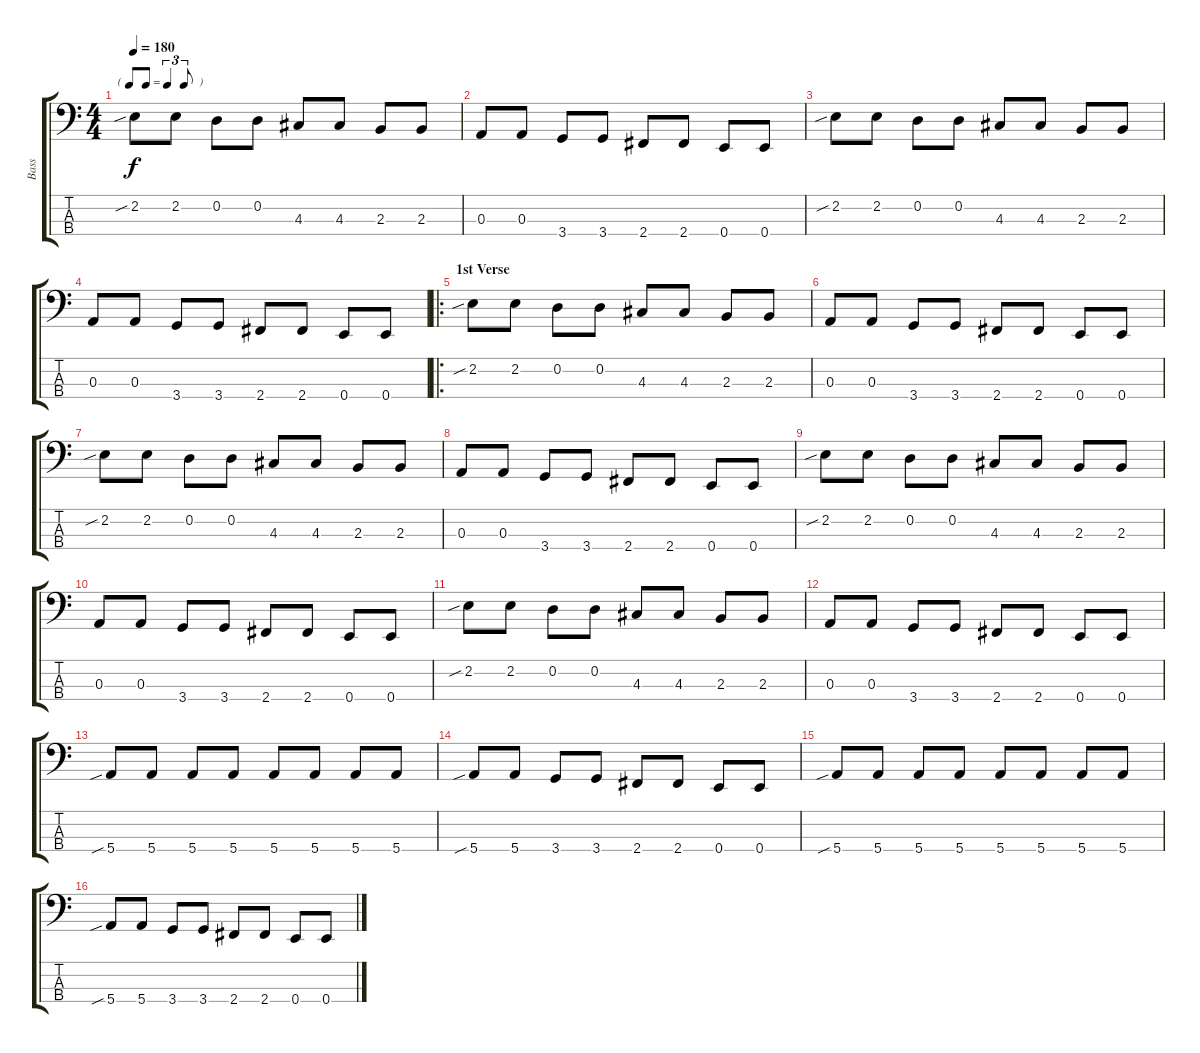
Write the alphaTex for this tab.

\track ("Bass" "Bass") {instrument acousticbass}
\staff {score tabs}
\tuning (G2 D2 A1 E1) {hide}
\ts (4 4)
\tf triplet8th
\tempo 180
\clef f4
\ks c
2.2{sib}.8{dy f} 2.2.8 0.2.8 0.2.8 4.3.8 4.3.8 2.3.8 2.3.8 |
0.3.8 0.3.8 3.4.8 3.4.8 2.4.8 2.4.8 0.4.8 0.4.8 |
2.2{sib}.8 2.2.8 0.2.8 0.2.8 4.3.8 4.3.8 2.3.8 2.3.8 |
0.3.8 0.3.8 3.4.8 3.4.8 2.4.8 2.4.8 0.4.8 0.4.8 |
\ro
\section ("" "1st Verse")
2.2{sib}.8 2.2.8 0.2.8 0.2.8 4.3.8 4.3.8 2.3.8 2.3.8 |
0.3.8 0.3.8 3.4.8 3.4.8 2.4.8 2.4.8 0.4.8 0.4.8 |
2.2{sib}.8 2.2.8 0.2.8 0.2.8 4.3.8 4.3.8 2.3.8 2.3.8 |
0.3.8 0.3.8 3.4.8 3.4.8 2.4.8 2.4.8 0.4.8 0.4.8 |
2.2{sib}.8 2.2.8 0.2.8 0.2.8 4.3.8 4.3.8 2.3.8 2.3.8 |
0.3.8 0.3.8 3.4.8 3.4.8 2.4.8 2.4.8 0.4.8 0.4.8 |
2.2{sib}.8 2.2.8 0.2.8 0.2.8 4.3.8 4.3.8 2.3.8 2.3.8 |
0.3.8 0.3.8 3.4.8 3.4.8 2.4.8 2.4.8 0.4.8 0.4.8 |
5.4{sib}.8 5.4.8 5.4.8 5.4.8 5.4.8 5.4.8 5.4.8 5.4.8 |
5.4{sib}.8 5.4.8 3.4.8 3.4.8 2.4.8 2.4.8 0.4.8 0.4.8 |
5.4{sib}.8 5.4.8 5.4.8 5.4.8 5.4.8 5.4.8 5.4.8 5.4.8 |
5.4{sib}.8 5.4.8 3.4.8 3.4.8 2.4.8 2.4.8 0.4.8 0.4.8
